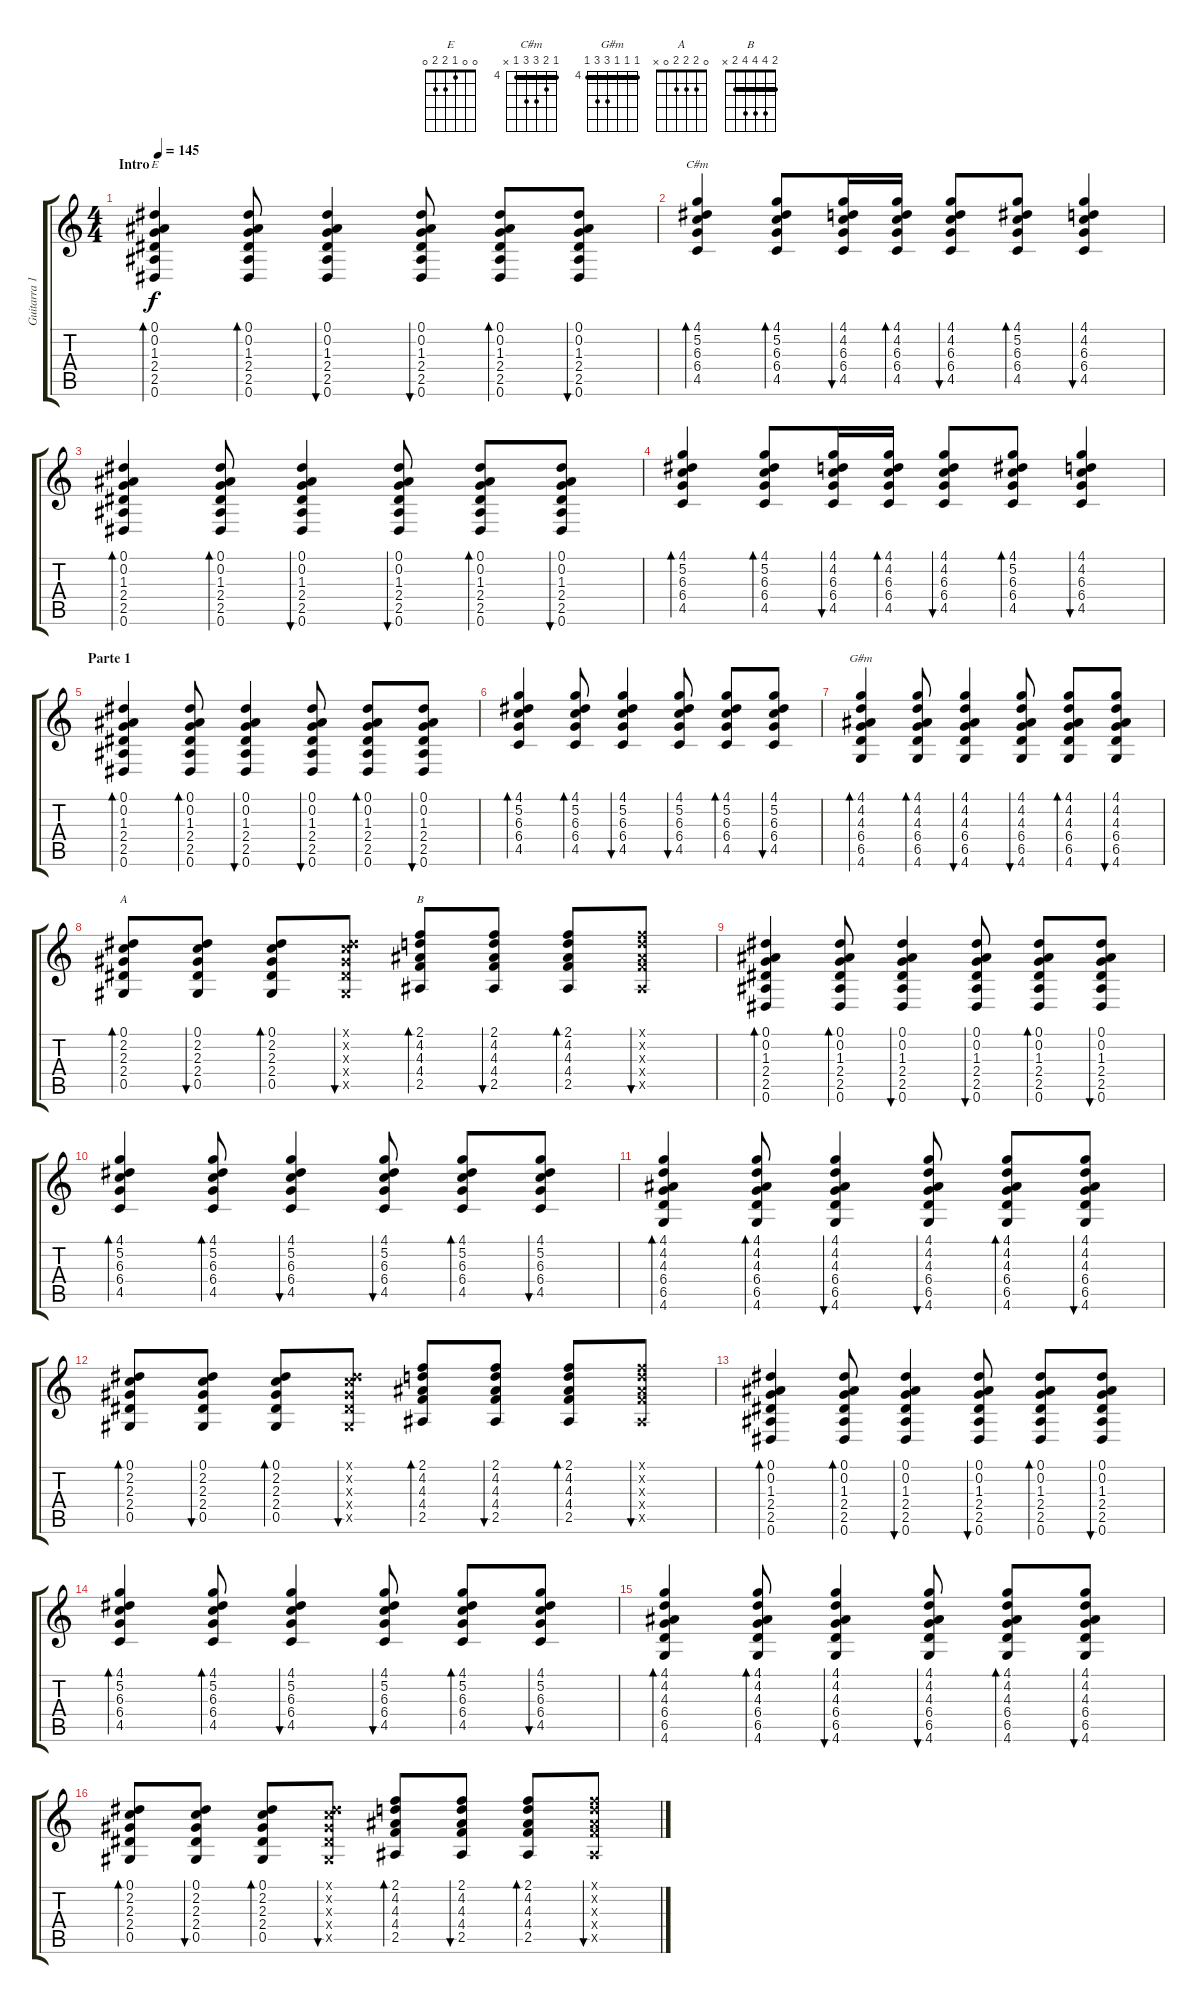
\track ("Guitarra 1" "Guitarra 1") {instrument acousticguitarsteel}
\staff {score tabs}
\tuning (Eb4 Bb3 Gb3 Db3 Ab2 Eb2) {hide}
\chord ("E" 0 0 1 2 2 0)
\chord ("C#m" 4 5 6 6 4 x) {firstfret 4 barre 4}
\chord ("G#m" 4 4 4 6 6 4) {firstfret 4 barre 4}
\chord ("A" 0 2 2 2 0 x)
\chord ("B" 2 4 4 4 2 x) {barre 2}
\ts (4 4)
\section ("" "Intro")
\tempo 145
\clef g2
\ks c
(0.1 0.2 1.3 2.4 2.5 0.6).4{bd 60 ch "E" dy f instrument acousticguitarsteel} (0.1 0.2 1.3 2.4 2.5 0.6).8{bd 60} (0.1 0.2 1.3 2.4 2.5 0.6).4{bu 60} (0.1 0.2 1.3 2.4 2.5 0.6).8{bu 60} (0.1 0.2 1.3 2.4 2.5 0.6).8{bd 60} (0.1 0.2 1.3 2.4 2.5 0.6).8{bu 60} |
(4.1 5.2 6.3 6.4 4.5).4{bd 60 ch "C#m"} (4.1 5.2 6.3 6.4 4.5).8{bd 60} (4.1 4.2 6.3 6.4 4.5).16{bu 60} (4.1 4.2 6.3 6.4 4.5).16{bd 60} (4.1 4.2 6.3 6.4 4.5).8{bu 60} (4.1 5.2 6.3 6.4 4.5).8{bd 60} (4.1 4.2 6.3 6.4 4.5).4{bu 60} |
(0.1 0.2 1.3 2.4 2.5 0.6).4{bd 60} (0.1 0.2 1.3 2.4 2.5 0.6).8{bd 60} (0.1 0.2 1.3 2.4 2.5 0.6).4{bu 60} (0.1 0.2 1.3 2.4 2.5 0.6).8{bu 60} (0.1 0.2 1.3 2.4 2.5 0.6).8{bd 60} (0.1 0.2 1.3 2.4 2.5 0.6).8{bu 60} |
(4.1 5.2 6.3 6.4 4.5).4{bd 60} (4.1 5.2 6.3 6.4 4.5).8{bd 60} (4.1 4.2 6.3 6.4 4.5).16{bu 60} (4.1 4.2 6.3 6.4 4.5).16{bd 60} (4.1 4.2 6.3 6.4 4.5).8{bu 60} (4.1 5.2 6.3 6.4 4.5).8{bd 60} (4.1 4.2 6.3 6.4 4.5).4{bu 60} |
\section ("" "Parte 1")
(0.1 0.2 1.3 2.4 2.5 0.6).4{bd 60} (0.1 0.2 1.3 2.4 2.5 0.6).8{bd 60} (0.1 0.2 1.3 2.4 2.5 0.6).4{bu 60} (0.1 0.2 1.3 2.4 2.5 0.6).8{bu 60} (0.1 0.2 1.3 2.4 2.5 0.6).8{bd 60} (0.1 0.2 1.3 2.4 2.5 0.6).8{bu 60} |
(4.1 5.2 6.3 6.4 4.5).4{bd 60} (4.1 5.2 6.3 6.4 4.5).8{bd 60} (4.1 5.2 6.3 6.4 4.5).4{bu 60} (4.1 5.2 6.3 6.4 4.5).8{bu 60} (4.1 5.2 6.3 6.4 4.5).8{bd 60} (4.1 5.2 6.3 6.4 4.5).8{bu 60} |
(4.1 4.2 4.3 6.4 6.5 4.6).4{bd 60 ch "G#m"} (4.1 4.2 4.3 6.4 6.5 4.6).8{bd 60} (4.1 4.2 4.3 6.4 6.5 4.6).4{bu 60} (4.1 4.2 4.3 6.4 6.5 4.6).8{bu 60} (4.1 4.2 4.3 6.4 6.5 4.6).8{bd 60} (4.1 4.2 4.3 6.4 6.5 4.6).8{bu 60} |
(0.1 2.2 2.3 2.4 0.5).8{bd 60 ch "A"} (0.1 2.2 2.3 2.4 0.5).8{bu 60} (0.1 2.2 2.3 2.4 0.5).8{bd 60} (0.1{x} 2.2{x} 2.3{x} 2.4{x} 0.5{x}).8{bu 60} (2.1 4.2 4.3 4.4 2.5).8{bd 60 ch "B"} (2.1 4.2 4.3 4.4 2.5).8{bu 60} (2.1 4.2 4.3 4.4 2.5).8{bd 60} (2.1{x} 4.2{x} 4.3{x} 4.4{x} 2.5{x}).8{bu 60} |
(0.1 0.2 1.3 2.4 2.5 0.6).4{bd 60} (0.1 0.2 1.3 2.4 2.5 0.6).8{bd 60} (0.1 0.2 1.3 2.4 2.5 0.6).4{bu 60} (0.1 0.2 1.3 2.4 2.5 0.6).8{bu 60} (0.1 0.2 1.3 2.4 2.5 0.6).8{bd 60} (0.1 0.2 1.3 2.4 2.5 0.6).8{bu 60} |
(4.1 5.2 6.3 6.4 4.5).4{bd 60} (4.1 5.2 6.3 6.4 4.5).8{bd 60} (4.1 5.2 6.3 6.4 4.5).4{bu 60} (4.1 5.2 6.3 6.4 4.5).8{bu 60} (4.1 5.2 6.3 6.4 4.5).8{bd 60} (4.1 5.2 6.3 6.4 4.5).8{bu 60} |
(4.1 4.2 4.3 6.4 6.5 4.6).4{bd 60} (4.1 4.2 4.3 6.4 6.5 4.6).8{bd 60} (4.1 4.2 4.3 6.4 6.5 4.6).4{bu 60} (4.1 4.2 4.3 6.4 6.5 4.6).8{bu 60} (4.1 4.2 4.3 6.4 6.5 4.6).8{bd 60} (4.1 4.2 4.3 6.4 6.5 4.6).8{bu 60} |
(0.1 2.2 2.3 2.4 0.5).8{bd 60} (0.1 2.2 2.3 2.4 0.5).8{bu 60} (0.1 2.2 2.3 2.4 0.5).8{bd 60} (0.1{x} 2.2{x} 2.3{x} 2.4{x} 0.5{x}).8{bu 60} (2.1 4.2 4.3 4.4 2.5).8{bd 60} (2.1 4.2 4.3 4.4 2.5).8{bu 60} (2.1 4.2 4.3 4.4 2.5).8{bd 60} (2.1{x} 4.2{x} 4.3{x} 4.4{x} 2.5{x}).8{bu 60} |
(0.1 0.2 1.3 2.4 2.5 0.6).4{bd 60} (0.1 0.2 1.3 2.4 2.5 0.6).8{bd 60} (0.1 0.2 1.3 2.4 2.5 0.6).4{bu 60} (0.1 0.2 1.3 2.4 2.5 0.6).8{bu 60} (0.1 0.2 1.3 2.4 2.5 0.6).8{bd 60} (0.1 0.2 1.3 2.4 2.5 0.6).8{bu 60} |
(4.1 5.2 6.3 6.4 4.5).4{bd 60} (4.1 5.2 6.3 6.4 4.5).8{bd 60} (4.1 5.2 6.3 6.4 4.5).4{bu 60} (4.1 5.2 6.3 6.4 4.5).8{bu 60} (4.1 5.2 6.3 6.4 4.5).8{bd 60} (4.1 5.2 6.3 6.4 4.5).8{bu 60} |
(4.1 4.2 4.3 6.4 6.5 4.6).4{bd 60} (4.1 4.2 4.3 6.4 6.5 4.6).8{bd 60} (4.1 4.2 4.3 6.4 6.5 4.6).4{bu 60} (4.1 4.2 4.3 6.4 6.5 4.6).8{bu 60} (4.1 4.2 4.3 6.4 6.5 4.6).8{bd 60} (4.1 4.2 4.3 6.4 6.5 4.6).8{bu 60} |
(0.1 2.2 2.3 2.4 0.5).8{bd 60} (0.1 2.2 2.3 2.4 0.5).8{bu 60} (0.1 2.2 2.3 2.4 0.5).8{bd 60} (0.1{x} 2.2{x} 2.3{x} 2.4{x} 0.5{x}).8{bu 60} (2.1 4.2 4.3 4.4 2.5).8{bd 60} (2.1 4.2 4.3 4.4 2.5).8{bu 60} (2.1 4.2 4.3 4.4 2.5).8{bd 60} (2.1{x} 4.2{x} 4.3{x} 4.4{x} 2.5{x}).8{bu 60}
